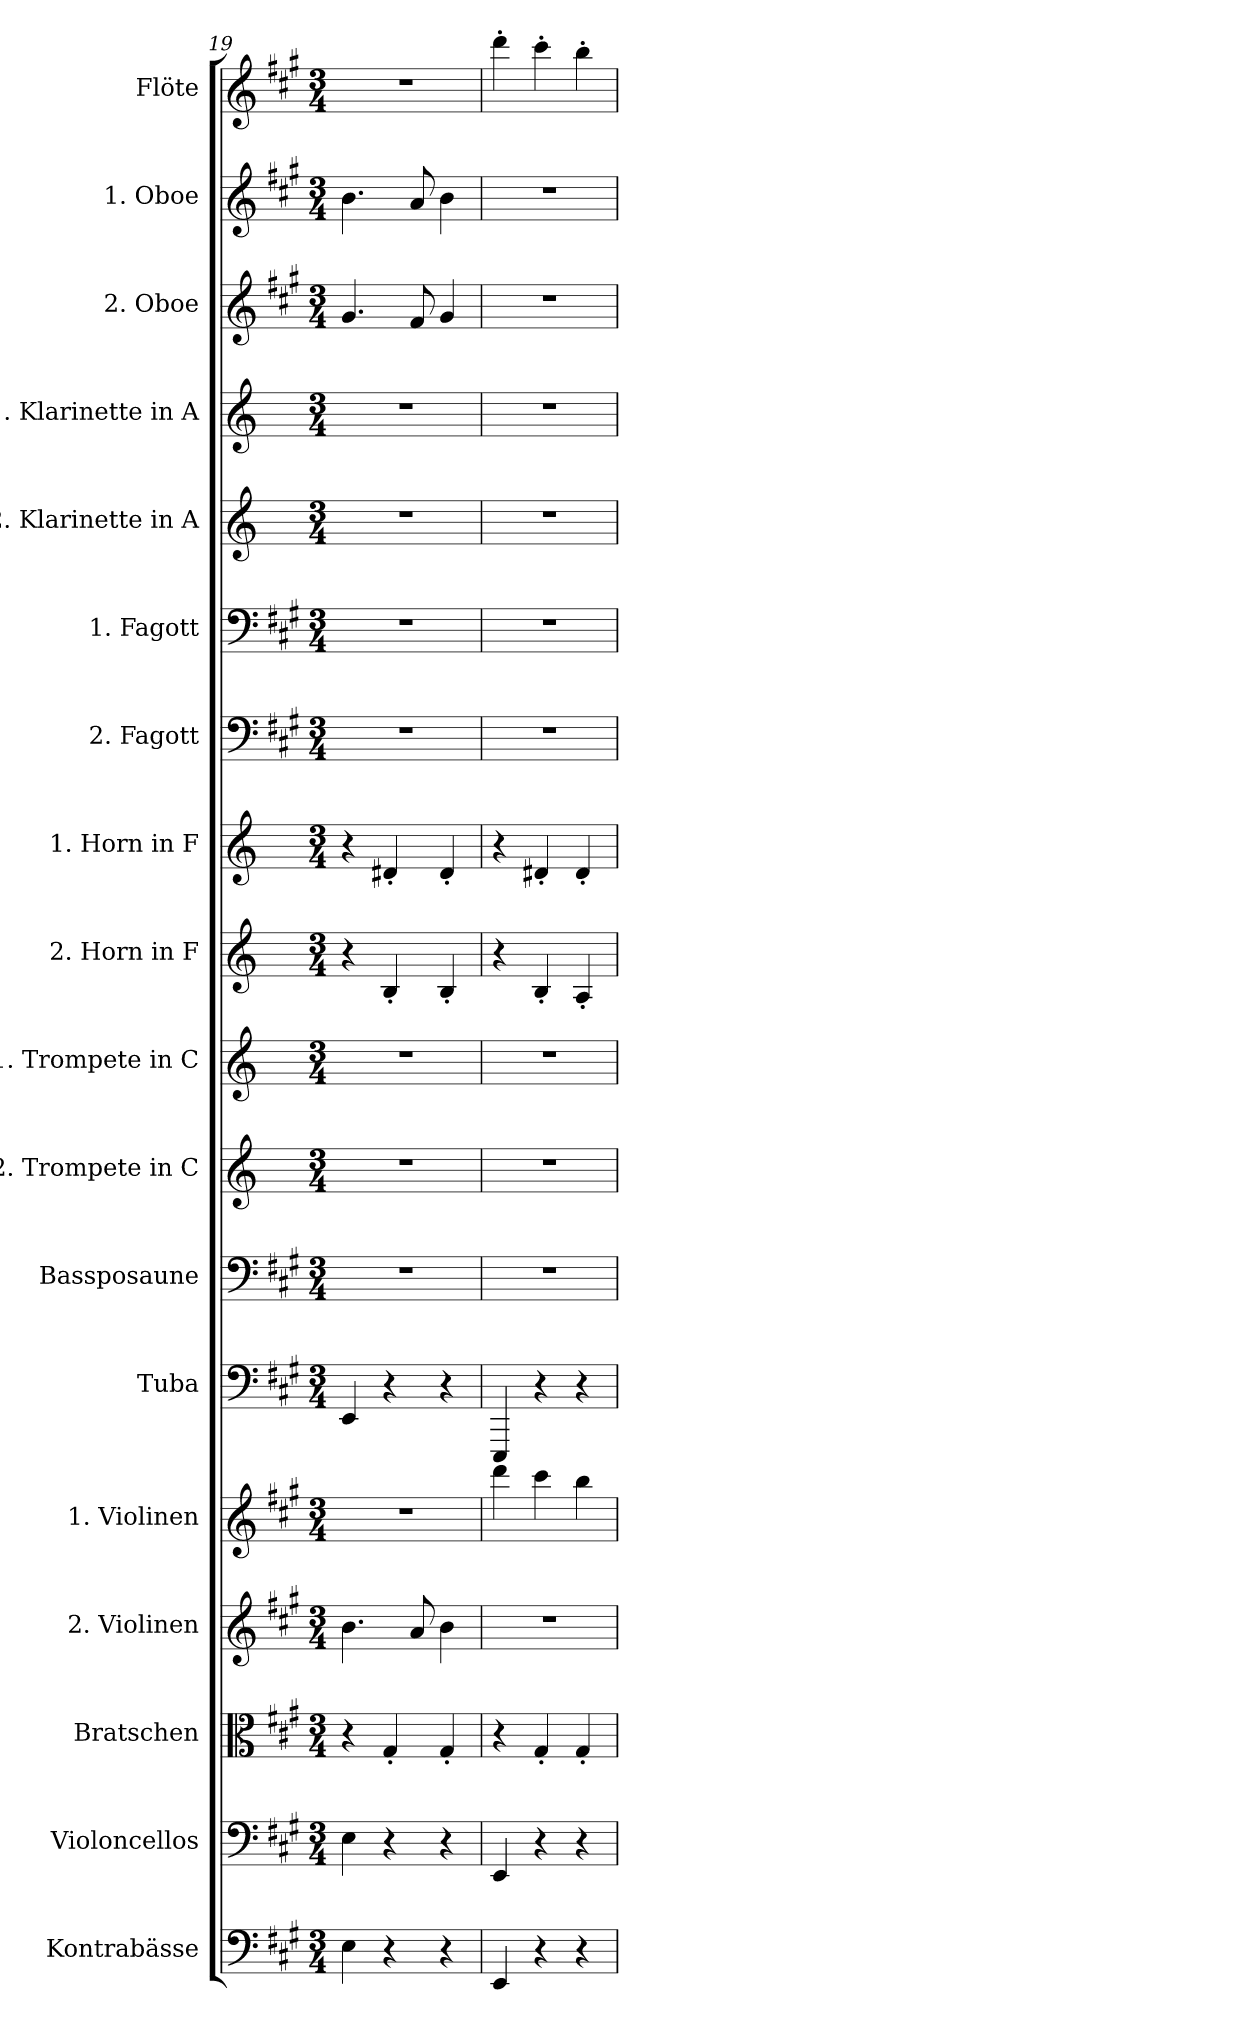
**kern	**kern	**kern	**kern	**kern	**kern	**kern	**kern	**kern	**kern	**kern	**kern	**kern	**kern	**kern	**kern	**kern	**kern
*part18	*part17	*part16	*part15	*part14	*part13	*part12	*part11	*part10	*part9	*part8	*part7	*part6	*part5	*part4	*part3	*part2	*part1
*staff18	*staff17	*staff16	*staff15	*staff14	*staff13	*staff12	*staff11	*staff10	*staff9	*staff8	*staff7	*staff6	*staff5	*staff4	*staff3	*staff2	*staff1
*I"Kontrabässe	*I"Violoncellos	*I"Bratschen	*I"2. Violinen	*I"1. Violinen	*I"Tuba	*I"Bassposaune	*I"2. Trompete in C	*I"1. Trompete in C	*I"2. Horn in F	*I"1. Horn in F	*I"2. Fagott	*I"1. Fagott	*I"2. Klarinette in A	*I"1. Klarinette in A	*I"2. Oboe	*I"1. Oboe	*I"Flöte
*I'Kbs.	*I'Vcs.	*I'Bran.	*I'2. Vln.	*I'1. Vln.	*I'Tba.	*I'B.psn.	*	*	*	*	*I'2. Fgt.	*I'1. Fgt.	*	*	*I'2. Ob.	*I'1. Ob.	*I'Fl.
*clefF4	*clefF4	*clefC3	*clefG2	*clefG2	*clefF4	*clefF4	*clefG2	*clefG2	*clefG2	*clefG2	*clefF4	*clefF4	*clefG2	*clefG2	*clefG2	*clefG2	*clefG2
*ITrd7c12	*	*	*	*	*	*	*	*	*ITrd4c7	*ITrd4c7	*	*	*ITrd2c3	*ITrd2c3	*	*	*
*k[f#c#g#]	*k[f#c#g#]	*k[f#c#g#]	*k[f#c#g#]	*k[f#c#g#]	*k[f#c#g#]	*k[f#c#g#]	*k[]	*k[]	*k[b-]	*k[b-]	*k[f#c#g#]	*k[f#c#g#]	*k[f#c#g#]	*k[f#c#g#]	*k[f#c#g#]	*k[f#c#g#]	*k[f#c#g#]
*M3/4	*M3/4	*M3/4	*M3/4	*M3/4	*M3/4	*M3/4	*M3/4	*M3/4	*M3/4	*M3/4	*M3/4	*M3/4	*M3/4	*M3/4	*M3/4	*M3/4	*M3/4
=19	=19	=19	=19	=19	=19	=19	=19	=19	=19	=19	=19	=19	=19	=19	=19	=19	=19
4EE\	4E\	4r	4.b\	2.r	4EE/	2.r	2.r	2.r	4r	4r	2.r	2.r	2.r	2.r	4.g#/	4.b\	2.r
4r	4r	4G#'/	.	.	4r	.	.	.	4E'/	4G#X'/	.	.	.	.	.	.	.
.	.	.	8a/	.	.	.	.	.	.	.	.	.	.	.	8f#/	8a/	.
4r	4r	4G#'/	4b\	.	4r	.	.	.	4E'/	4G#'/	.	.	.	.	4g#/	4b\	.
=20	=20	=20	=20	=20	=20	=20	=20	=20	=20	=20	=20	=20	=20	=20	=20	=20	=20
4EEE/	4EE/	4r	2.r	4ddd\	4EEE/	2.r	2.r	2.r	4r	4r	2.r	2.r	2.r	2.r	2.r	2.r	4ddd'\
4r	4r	4G#'/	.	4ccc#\	4r	.	.	.	4E'/	4G#X'/	.	.	.	.	.	.	4ccc#'\
4r	4r	4G#'/	.	4bb\	4r	.	.	.	4D'/	4G#'/	.	.	.	.	.	.	4bb'\
=	=	=	=	=	=	=	=	=	=	=	=	=	=	=	=	=	=
*-	*-	*-	*-	*-	*-	*-	*-	*-	*-	*-	*-	*-	*-	*-	*-	*-	*-
